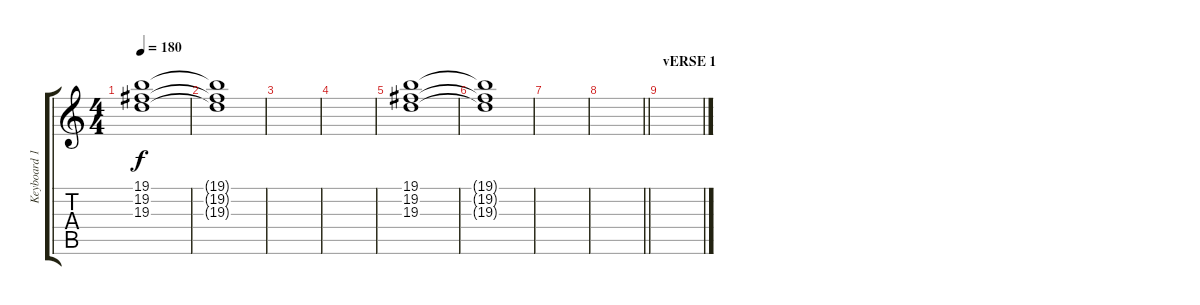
\track ("Keyboard 1" "Keyboard 1") {instrument choiraahs}
\staff {score tabs}
\tuning (E4 B3 G3 D3 A2 E2) {hide}
\ts (4 4)
\tempo 180
\clef g2
\ks c
(19.1 19.2 19.3).1{dy f volume 7} |
(19.1{t} 19.2{t} 19.3{t}).1 |
|
|
(19.1 19.2 19.3).1{volume 7} |
(19.1{t} 19.2{t} 19.3{t}).1 |
|
\barLineRight lightlight
|
\section ("" "vERSE 1")
